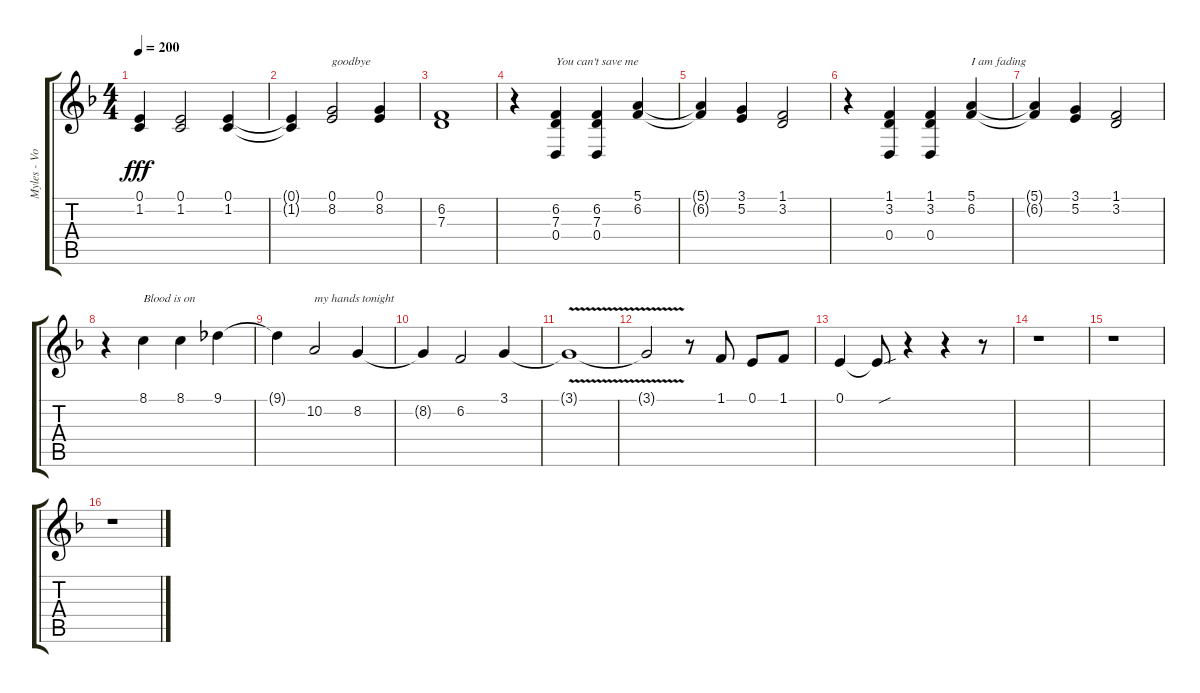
\track ("Myles - Voice" "Myles - Vo") {instrument synthbrass1}
\staff {score tabs}
\tuning (E4 B3 G3 D3 A2 E2) {hide}
\ts (4 4)
\tempo 200
\clef g2
\ks dminor
(0.1{t} 1.2{t}).4{dy fff} (0.1 1.2).2 (0.1 1.2).4 |
(0.1{t} 1.2{t}).4 (0.1 8.2).2{txt "goodbye"} (0.1 8.2).4 |
(6.2 7.3).1 |
r.4 (6.2 7.3 0.4).4{txt "You can't save me"} (6.2 7.3 0.4).4 (5.1 6.2).4 |
(5.1{t} 6.2{t}).4 (3.1 5.2).4 (1.1 3.2).2 |
r.4 (1.1 3.2 0.4).4 (1.1 3.2 0.4).4 (5.1 6.2).4{txt "I am fading"} |
(5.1{t} 6.2{t}).4 (3.1 5.2).4 (1.1 3.2).2 |
r.4 8.1.4{txt "Blood is on "} 8.1.4 9.1.4 |
9.1{t}.4 10.2.2{txt "my hands tonight"} 8.2.4 |
8.2{t}.4 6.2.2 3.1.4 |
3.1{v t}.1 |
3.1{v t}.2 r.8 1.1.8 0.1.8 1.1.8 |
0.1.4 0.1{sou t}.8 r.4 r.4 r.8 |
r.1 |
r.1 |
r.1
